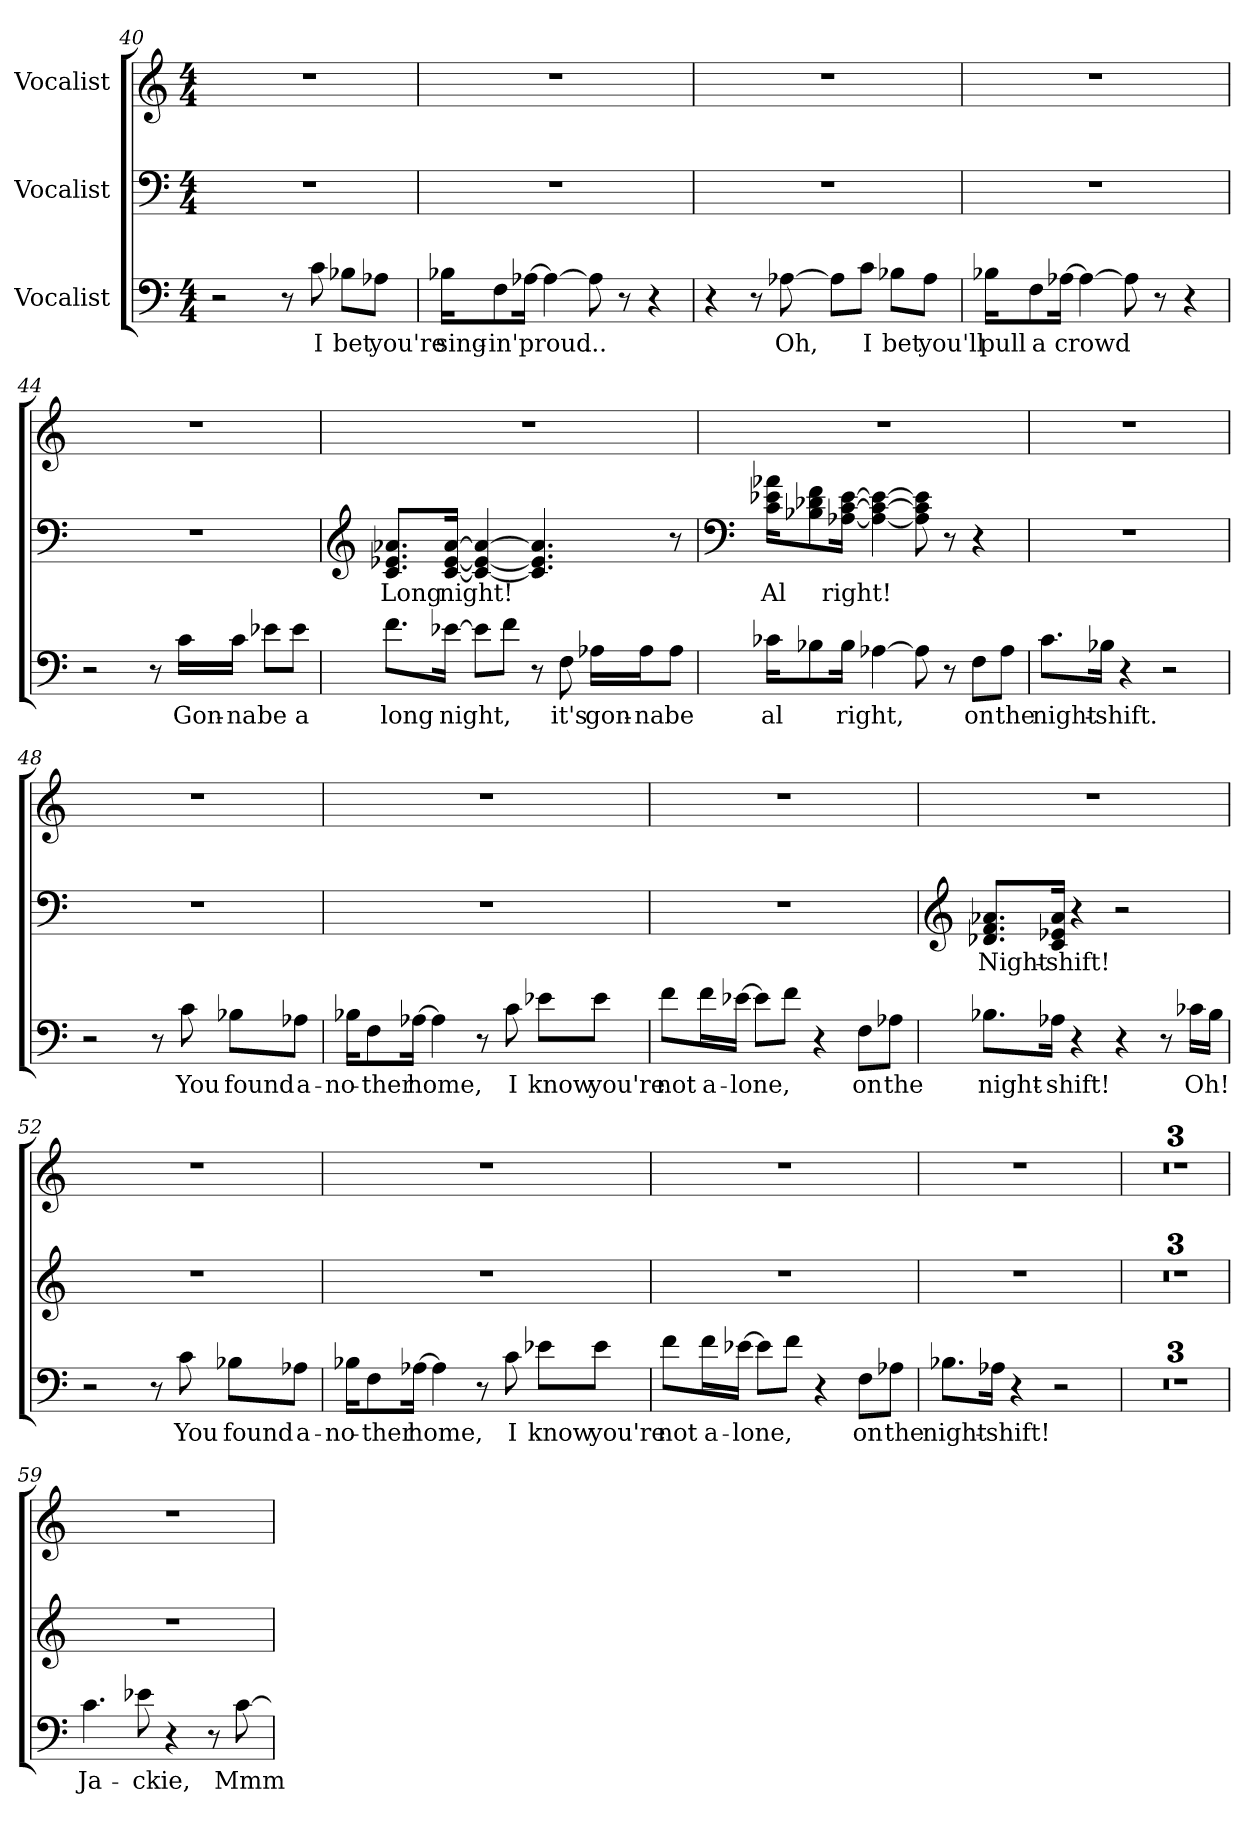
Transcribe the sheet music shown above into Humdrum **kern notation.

**kern	**text	**kern	**text	**kern
*part3	*part3	*part2	*part2	*part1
*staff3	*staff3	*staff2	*staff2	*staff1
*I"Vocalist	*	*I"Vocalist	*	*I"Vocalist
*clefF4	*	*clefF4	*	*clefG2
*M4/4	*	*M4/4	*	*M4/4
=40	=40	=40	=40	=40
2r	.	1r	.	1r
8r	.	.	.	.
8c	I	.	.	.
8B-X\L	bet	.	.	.
8A-X\J	you're	.	.	.
=41	=41	=41	=41	=41
16B-X\KL	sing-	1r	.	1r
8F\	-in'	.	.	.
[16A-X\Jk	proud	.	.	.
4A-_	_	.	.	.
8A-]	...	.	.	.
8r	.	.	.	.
4r	.	.	.	.
=42	=42	=42	=42	=42
4r	.	1r	.	1r
8r	.	.	.	.
[8A-X	Oh,	.	.	.
8A-\L]	_	.	.	.
8c\J	I	.	.	.
8B-X\L	bet	.	.	.
8A-\J	you'll	.	.	.
=43	=43	=43	=43	=43
16B-X\KL	pull	1r	.	1r
8F\	a	.	.	.
[16A-X\Jk	crowd	.	.	.
4A-_	_	.	.	.
8A-]	_	.	.	.
8r	.	.	.	.
4r	.	.	.	.
=44	=44	=44	=44	=44
2r	.	1r	.	1r
8r	.	.	.	.
16c\LL	Gon-	.	.	.
16c\JJ	-na	.	.	.
8e-X\L	be	.	.	.
8e-\J	a	.	.	.
=45	=45	=45	=45	=45
*	*	*clefG2	*	*
8.f\L	long	8.c/ 8.e-X/ 8.a-X/L	Long	1r
[16e-X\Jk	night,	[16c/ [16e-/ [16a-/Jk	night!	.
8e-\L]	_	4c_ 4e-_ 4a-_	_	.
8f\J	_	.	.	.
8r	.	4.c] 4.e-] 4.a-]	_	.
8F	it's	.	.	.
16A-X\LL	gon-	.	.	.
16A-\J	-na	.	.	.
8A-\J	be	8r	.	.
=46	=46	=46	=46	=46
*	*	*clefF4	*	*
16c-X\KL	al	16c\ 16e-X\ 16a-X\KL	Al	1r
8B-X\	_	8B-X\ 8d-X\ 8f\	_	.
16B-\Jk	right,	[16A-X\ [16c\ [16e-\Jk	right!	.
[4A-X	_	4A-_ 4c_ 4e-_	_	.
8A-]	_	8A-] 8c] 8e-]	_	.
8r	.	8r	.	.
8F\L	on	4r	.	.
8A-\J	the	.	.	.
=47	=47	=47	=47	=47
8.c\L	night-	1r	.	1r
16B-X\Jk	-shift.	.	.	.
4r	.	.	.	.
2r	.	.	.	.
=48	=48	=48	=48	=48
2r	.	1r	.	1r
8r	.	.	.	.
8c	You	.	.	.
8B-X\L	found	.	.	.
8A-X\J	a-	.	.	.
=49	=49	=49	=49	=49
16B-X\KL	-no-	1r	.	1r
8F\	-ther	.	.	.
[16A-X\Jk	home,	.	.	.
4A-]	_	.	.	.
8r	.	.	.	.
8c	I	.	.	.
8e-X\L	know	.	.	.
8e-\J	you're	.	.	.
=50	=50	=50	=50	=50
8f\L	not	1r	.	1r
16f\L	a-	.	.	.
[16e-X\JJ	-lone,	.	.	.
8e-\L]	_	.	.	.
8f\J	_	.	.	.
4r	.	.	.	.
8F\L	on	.	.	.
8A-X\J	the	.	.	.
=51	=51	=51	=51	=51
*	*	*clefG2	*	*
8.B-X\L	night-	8.d-X/ 8.f/ 8.a-X/L	Night-	1r
16A-X\Jk	-shift!	16c/ 16e-X/ 16a-/Jk	-shift!	.
4r	.	4r	.	.
4r	.	2r	.	.
8r	.	.	.	.
16c-X\LL	Oh!	.	.	.
16B-\JJ	_	.	.	.
=52	=52	=52	=52	=52
2r	.	1r	.	1r
8r	.	.	.	.
8c	You	.	.	.
8B-X\L	found	.	.	.
8A-X\J	a-	.	.	.
=53	=53	=53	=53	=53
16B-X\KL	-no-	1r	.	1r
8F\	-ther	.	.	.
[16A-X\Jk	home,	.	.	.
4A-]	_	.	.	.
8r	.	.	.	.
8c	I	.	.	.
8e-X\L	know	.	.	.
8e-\J	you're	.	.	.
=54	=54	=54	=54	=54
8f\L	not	1r	.	1r
16f\L	a-	.	.	.
[16e-X\JJ	-lone,	.	.	.
8e-\L]	_	.	.	.
8f\J	_	.	.	.
4r	.	.	.	.
8F\L	on	.	.	.
8A-X\J	the	.	.	.
=55	=55	=55	=55	=55
8.B-X\L	night-	1r	.	1r
16A-X\Jk	-shift!	.	.	.
4r	.	.	.	.
2r	.	.	.	.
=56	=56	=56	=56	=56
1r	.	1r	.	1r
=57	=57	=57	=57	=57
1r	.	1r	.	1r
=58	=58	=58	=58	=58
1r	.	1r	.	1r
=59	=59	=59	=59	=59
4.c	Ja-	1r	.	1r
8e-X	-ckie,	.	.	.
4r	.	.	.	.
8r	.	.	.	.
[8c	Mmm	.	.	.
=	=	=	=	=
*-	*-	*-	*-	*-
